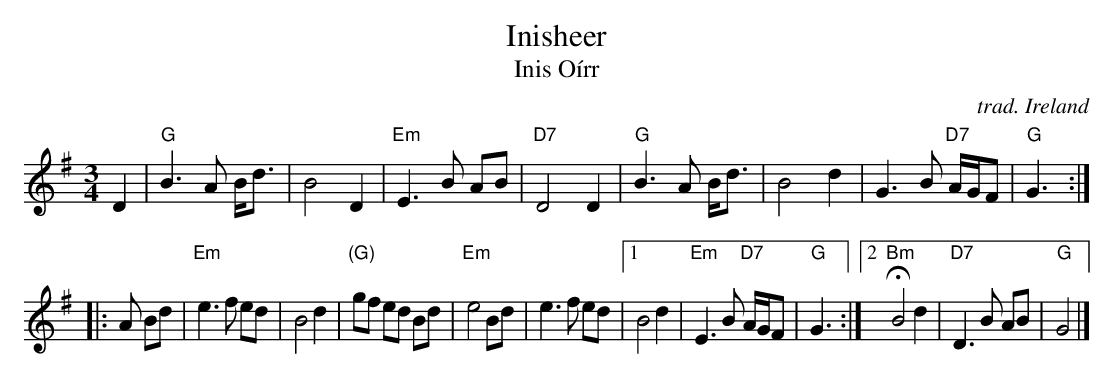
X:1
T: Inisheer
T: Inis O\'irr
O: trad. Ireland
M: 3/4
L: 1/8
K: G
D2 |\
"G"B3A B<d | B4D2 | "Em"E3B AB | "D7"D4D2 |\
"G"B3A B<d | B4d2 | G3 B "D7"A/G/F | "G"G3 :|
|: A Bd |\
"Em"e3f ed | B4d2 | "(G)"gf ed Bd | "Em"e4Bd |\
e3f ed |[1      B4d2 | "Em"E3B "D7"A/G/F | "G"G3 :|\
        [2 "Bm"HB4d2 | "D7"D3B AB | "G"G4 |]
